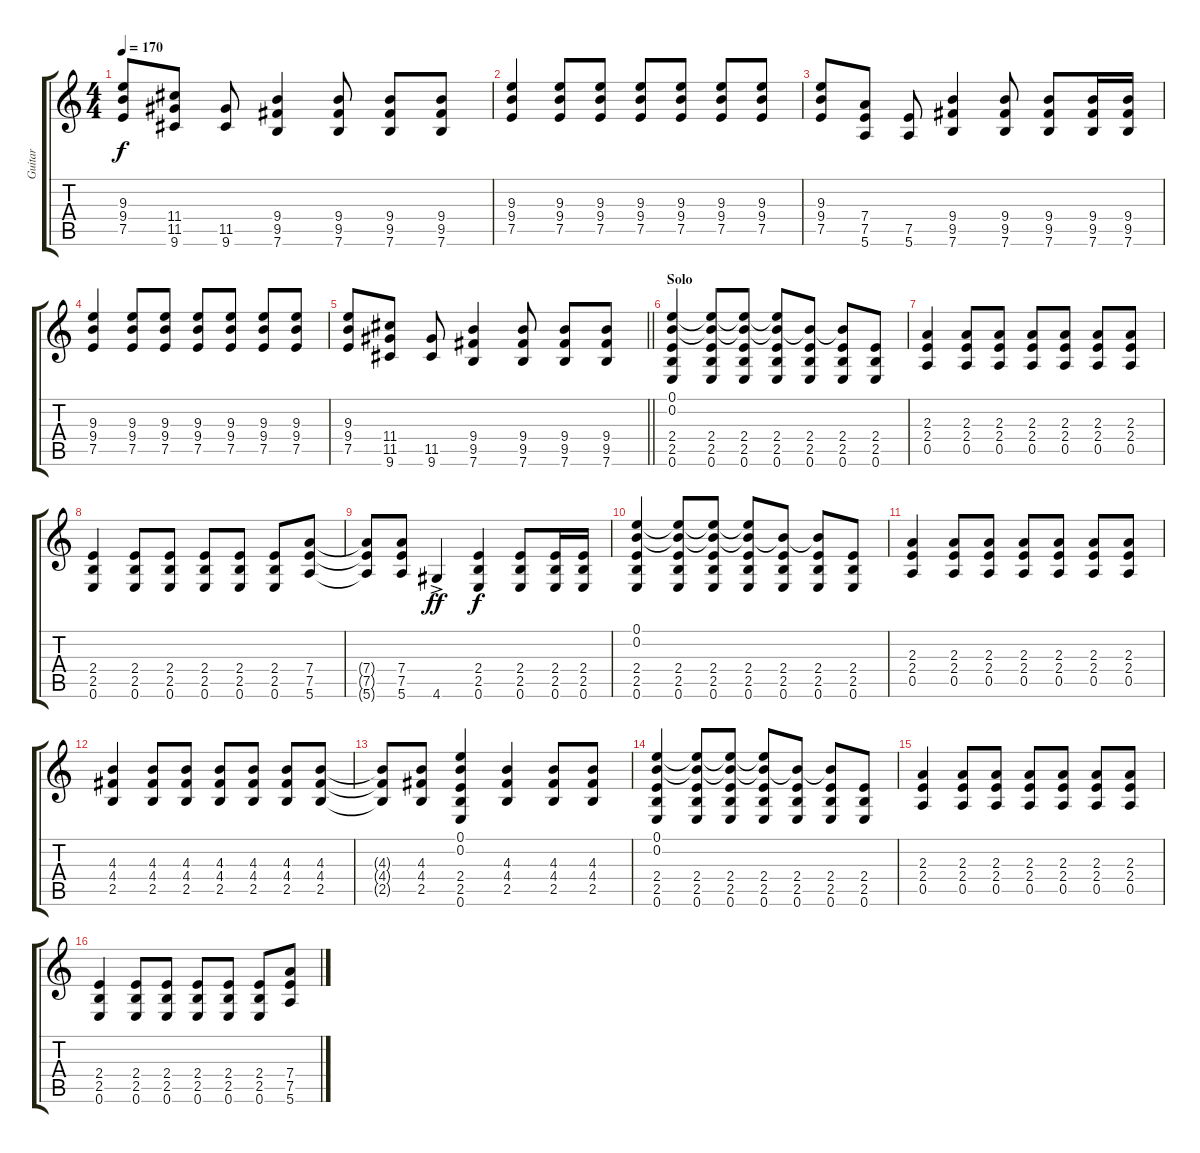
\track ("Guitar" "Guitar") {instrument distortionguitar}
\staff {score tabs}
\tuning (E4 B3 G3 D3 A2 E2) {hide}
\ts (4 4)
\tempo 170
\clef g2
\ks c
(9.3 9.4 7.5).8{dy f} (11.4 11.5 9.6).8 (11.5 9.6).8 (9.4 9.5 7.6).4 (9.4 9.5 7.6).8 (9.4 9.5 7.6).8 (9.4 9.5 7.6).8 |
(9.3 9.4 7.5).4 (9.3 9.4 7.5).8 (9.3 9.4 7.5).8 (9.3 9.4 7.5).8 (9.3 9.4 7.5).8 (9.3 9.4 7.5).8 (9.3 9.4 7.5).8 |
(9.3 9.4 7.5).8 (7.4 7.5 5.6).8 (7.5 5.6).8 (9.4 9.5 7.6).4 (9.4 9.5 7.6).8 (9.4 9.5 7.6).8 (9.4 9.5 7.6).16 (9.4 9.5 7.6).16 |
(9.3 9.4 7.5).4 (9.3 9.4 7.5).8 (9.3 9.4 7.5).8 (9.3 9.4 7.5).8 (9.3 9.4 7.5).8 (9.3 9.4 7.5).8 (9.3 9.4 7.5).8 |
\barLineRight lightlight
(9.3 9.4 7.5).8 (11.4 11.5 9.6).8 (11.5 9.6).8 (9.4 9.5 7.6).4 (9.4 9.5 7.6).8 (9.4 9.5 7.6).8 (9.4 9.5 7.6).8 |
\section ("" "Solo")
(0.1 0.2 2.4 2.5 0.6).4 (0.1{t} 0.2{t} 2.4 2.5 0.6).8 (0.1{t} 0.2{t} 2.4 2.5 0.6).8 (0.1{t} 0.2{t} 2.4 2.5 0.6).8 (0.2{t} 2.4 2.5 0.6).8 (0.2{t} 2.4 2.5 0.6).8 (2.4 2.5 0.6).8 |
(2.3 2.4 0.5).4 (2.3 2.4 0.5).8 (2.3 2.4 0.5).8 (2.3 2.4 0.5).8 (2.3 2.4 0.5).8 (2.3 2.4 0.5).8 (2.3 2.4 0.5).8 |
(2.4 2.5 0.6).4 (2.4 2.5 0.6).8 (2.4 2.5 0.6).8 (2.4 2.5 0.6).8 (2.4 2.5 0.6).8 (2.4 2.5 0.6).8 (7.4 7.5 5.6).8 |
(7.4{t} 7.5{t} 5.6{t}).8 (7.4 7.5 5.6).8 4.6{ac}.4{dy ff} (2.4 2.5 0.6).4{dy f} (2.4 2.5 0.6).8 (2.4 2.5 0.6).16 (2.4 2.5 0.6).16 |
(0.1 0.2 2.4 2.5 0.6).4 (0.1{t} 0.2{t} 2.4 2.5 0.6).8 (0.1{t} 0.2{t} 2.4 2.5 0.6).8 (0.1{t} 0.2{t} 2.4 2.5 0.6).8 (0.2{t} 2.4 2.5 0.6).8 (0.2{t} 2.4 2.5 0.6).8 (2.4 2.5 0.6).8 |
(2.3 2.4 0.5).4 (2.3 2.4 0.5).8 (2.3 2.4 0.5).8 (2.3 2.4 0.5).8 (2.3 2.4 0.5).8 (2.3 2.4 0.5).8 (2.3 2.4 0.5).8 |
(4.3 4.4 2.5).4 (4.3 4.4 2.5).8 (4.3 4.4 2.5).8 (4.3 4.4 2.5).8 (4.3 4.4 2.5).8 (4.3 4.4 2.5).8 (4.3 4.4 2.5).8 |
(4.3{t} 4.4{t} 2.5{t}).8 (4.3 4.4 2.5).8 (0.1 0.2 2.4 2.5 0.6).4 (4.3 4.4 2.5).4 (4.3 4.4 2.5).8 (4.3 4.4 2.5).8 |
(0.1 0.2 2.4 2.5 0.6).4 (0.1{t} 0.2{t} 2.4 2.5 0.6).8 (0.1{t} 0.2{t} 2.4 2.5 0.6).8 (0.1{t} 0.2{t} 2.4 2.5 0.6).8 (0.2{t} 2.4 2.5 0.6).8 (0.2{t} 2.4 2.5 0.6).8 (2.4 2.5 0.6).8 |
(2.3 2.4 0.5).4 (2.3 2.4 0.5).8 (2.3 2.4 0.5).8 (2.3 2.4 0.5).8 (2.3 2.4 0.5).8 (2.3 2.4 0.5).8 (2.3 2.4 0.5).8 |
(2.4 2.5 0.6).4 (2.4 2.5 0.6).8 (2.4 2.5 0.6).8 (2.4 2.5 0.6).8 (2.4 2.5 0.6).8 (2.4 2.5 0.6).8 (7.4 7.5 5.6).8
